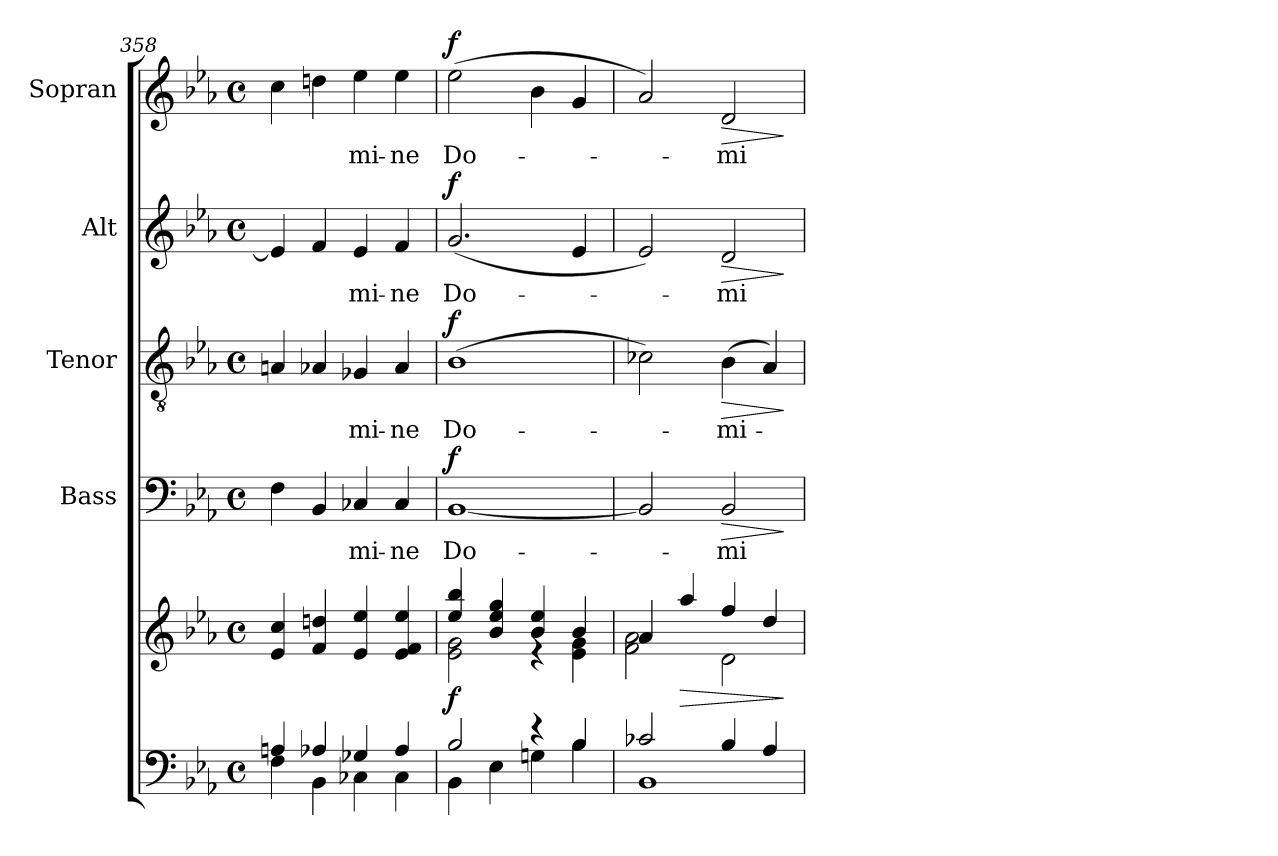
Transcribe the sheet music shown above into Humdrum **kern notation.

**kern	**kern	**dynam	**kern	**text	**dynam	**kern	**text	**dynam	**kern	**text	**dynam	**kern	**text	**dynam
*part5	*part5	*part5	*part4	*part4	*part4	*part3	*part3	*part3	*part2	*part2	*part2	*part1	*part1	*part1
*staff6	*staff5	*staff5/6	*staff4	*staff4	*staff4	*staff3	*staff3	*staff3	*staff2	*staff2	*staff2	*staff1	*staff1	*staff1
*	*	*	*I"Bass	*	*	*I"Tenor	*	*	*I"Alt	*	*	*I"Sopran	*	*
*	*	*	*I'B.	*	*	*I'T.	*	*	*I'A.	*	*	*I'S.	*	*
*clefF4	*clefG2	*	*clefF4	*	*	*clefGv2	*	*	*clefG2	*	*	*clefG2	*	*
*k[b-e-a-]	*k[b-e-a-]	*	*k[b-e-a-]	*	*	*k[b-e-a-]	*	*	*k[b-e-a-]	*	*	*k[b-e-a-]	*	*
*E-:	*E-:	*	*E-:	*	*	*E-:	*	*	*E-:	*	*	*E-:	*	*
*M4/4	*M4/4	*	*M4/4	*	*	*M4/4	*	*	*M4/4	*	*	*M4/4	*	*
*met(c)	*met(c)	*	*met(c)	*	*	*met(c)	*	*	*met(c)	*	*	*met(c)	*	*
=358	=358	=358	=358	=358	=358	=358	=358	=358	=358	=358	=358	=358	=358	=358
*^	*	*	*	*	*	*	*	*	*	*	*	*	*	*
4An/	4F\	4e-/ 4cc/	.	4F\	.	.	4An/	.	.	4e-/]	.	.	4cc\	.	.
4A-X/	4BB-\	4f/ 4ddn/	.	4BB-/	.	.	4A-X/	.	.	4f/	.	.	4ddn\	.	.
!	!	!	!	!	!LO:LY:b	!	!	!LO:LY:b	!	!	!LO:LY:b	!	!	!LO:LY:b	!
4G-X/	4C-X\	4e-/ 4ee-/	.	4C-X/	-mi-	.	4G-X/	-mi-	.	4e-/	-mi-	.	4ee-\	-mi-	.
!	!	!	!	!	!LO:LY:b	!	!	!LO:LY:b	!	!	!LO:LY:b	!	!	!LO:LY:b	!
4A-/	4C-\	4e-/ 4f/ 4ee-/	.	4C-/	-ne	.	4A-/	-ne	.	4f/	-ne	.	4ee-\	-ne	.
=359	=359	=359	=359	=359	=359	=359	=359	=359	=359	=359	=359	=359	=359	=359	=359
*	*	*^	*	*	*	*	*	*	*	*	*	*	*	*	*
!	!	!	!	!LO:DY:b	!	!LO:LY:b	!LO:DY:a	!	!LO:LY:b	!LO:DY:a	!	!LO:LY:b	!LO:DY:a	!	!LO:LY:b	!LO:DY:a
2B-/	4BB-\	4ee-/ 4bb-/	2e-\ 2g\	f	[1BB-	Do-	f	(>1B-	Do-	f	(<2.g/	Do-	f	(>2ee-\	Do-	f
.	4E-\	4b-/ 4ee-/ 4gg/	.	.	.	.	.	.	.	.	.	.	.	.	.	.
4re	4Gn\	4b-/ 4ee-/	4rd	.	.	.	.	.	.	.	.	.	.	4b-\	.	.
4B-/	4B-\	4b-/	4e-\ 4g\	.	.	.	.	.	.	.	4e-/	.	.	4g/	.	.
=360	=360	=360	=360	=360	=360	=360	=360	=360	=360	=360	=360	=360	=360	=360	=360	=360
2c-X/	1BB-	4a-/	2f\ 2a-\	.	2BB-/]	.	.	2c-X\)	.	.	2e-/)	.	.	2a-/)	.	.
!	!	!	!	!LO:HP:b	!	!	!	!	!	!	!	!	!	!	!	!
.	.	4aa-/	.	>	.	.	.	.	.	.	.	.	.	.	.	.
!	!	!	!	!	!	!LO:LY:b	!LO:HP:b	!	!LO:LY:b	!LO:HP:b	!	!LO:LY:b	!LO:HP:b	!	!LO:LY:b	!LO:HP:b
4B-/	.	4ff/	2d\	.	2BB-/	-mi-	>	(>4B-\	-mi-	>	2d/	-mi-	>	2d/	-mi-	>
4A-/	.	4dd/	.	.	.	.	.	4A-/)	.	.	.	.	.	.	.	.
*v	*v	*	*	*	*	*	*	*	*	*	*	*	*	*	*	*
*	*v	*v	*	*	*	*	*	*	*	*	*	*	*	*	*
.	.	]	.	.	]	.	.	]	.	.	]	.	.	]
=	=	=	=	=	=	=	=	=	=	=	=	=	=	=
*-	*-	*-	*-	*-	*-	*-	*-	*-	*-	*-	*-	*-	*-	*-
